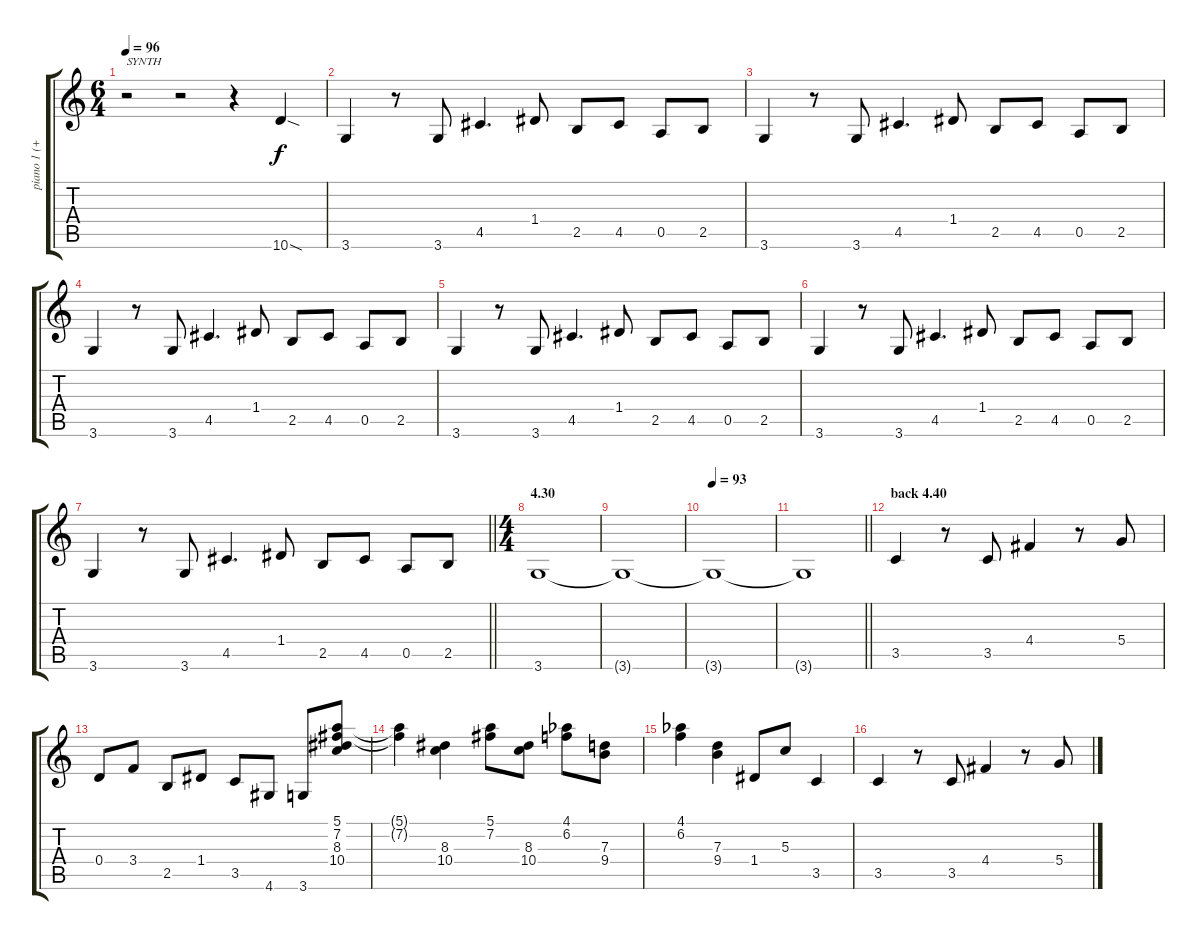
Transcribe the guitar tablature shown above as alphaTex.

\track ("piano 1 (+12)" "piano 1 (+") {instrument acousticgrandpiano}
\staff {score tabs}
\tuning (E5 B4 G4 D4 A3 E3) {hide}
\ts (6 4)
\tempo 96
\clef g2
\ks c
r.2{txt "SYNTH" dy f instrument lead2sawtooth} r.2 r.4 10.6{sod}.4 |
3.6.4 r.8 3.6.8 4.5.4{d} 1.4.8 2.5.8 4.5.8 0.5.8 2.5.8 |
3.6.4 r.8 3.6.8 4.5.4{d} 1.4.8 2.5.8 4.5.8 0.5.8 2.5.8 |
3.6.4 r.8 3.6.8 4.5.4{d} 1.4.8 2.5.8 4.5.8 0.5.8 2.5.8 |
3.6.4 r.8 3.6.8 4.5.4{d} 1.4.8 2.5.8 4.5.8 0.5.8 2.5.8 |
3.6.4 r.8 3.6.8 4.5.4{d} 1.4.8 2.5.8 4.5.8 0.5.8 2.5.8 |
\barLineRight lightlight
3.6.4 r.8 3.6.8 4.5.4{d} 1.4.8 2.5.8 4.5.8 0.5.8 2.5.8 |
\ts (4 4)
\section ("" "4.30")
3.6.1 |
3.6{t}.1 |
\tempo 93
3.6{t}.1 |
\barLineRight lightlight
3.6{t}.1 |
\section ("" "back 4.40")
3.5.4 r.8 3.5.8 4.4.4 r.8 5.4.8 |
0.4.8 3.4.8 2.5.8 1.4.8 3.5.8 4.6.8 3.6.8 (5.1 7.2 8.3 10.4).8 |
(5.1{t} 7.2{t}).4 (8.3 10.4).4 (5.1 7.2).8 (8.3 10.4).8 (4.1{acc b} 6.2).8 (7.3 9.4).8 |
(4.1{acc b} 6.2).4 (7.3 9.4).4 1.4.8 5.3.8 3.5.4 |
3.5.4 r.8 3.5.8 4.4.4 r.8 5.4.8
